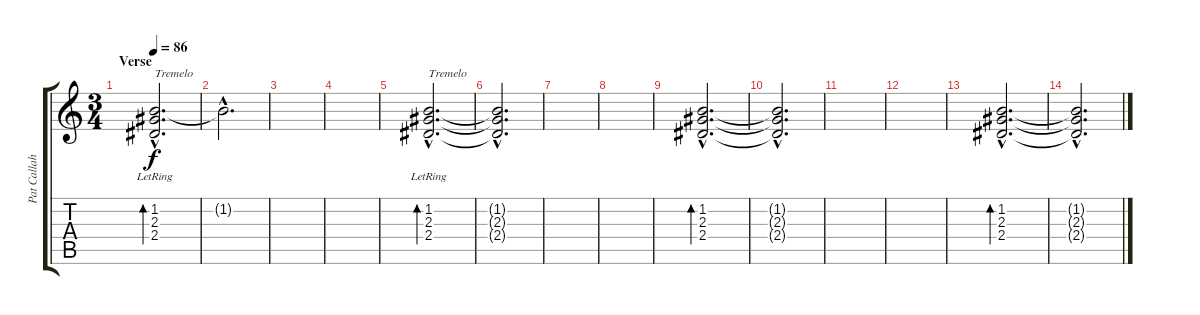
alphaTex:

\track ("Pat Callahan" "Pat Callah") {instrument distortionguitar}
\staff {score tabs}
\tuning (Eb4 Bb3 Gb3 Db3 Ab2 Db2) {hide}
\ts (3 4)
\section ("" "Verse")
\tempo 86
\clef g2
\ks c
(1.2{hac} 2.3{hac lr} 2.4{hac lr}).2{d bd 240 txt "Tremelo" dy f volume 8 instrument electricguitarclean} |
1.2{hac t}.2{d} |
|
|
(1.2{hac} 2.3{hac lr} 2.4{hac lr}).2{d bd 240 txt "Tremelo" volume 8 instrument electricguitarclean} |
(1.2{hac t} 2.3{hac t} 2.4{hac t}).2{d} |
|
|
(1.2{hac} 2.3{hac} 2.4{hac}).2{d bd 240} |
(1.2{hac t} 2.3{hac t} 2.4{hac t}).2{d} |
|
|
(1.2{hac} 2.3{hac} 2.4{hac}).2{d bd 240} |
(1.2{hac t} 2.3{hac t} 2.4{hac t}).2{d}
